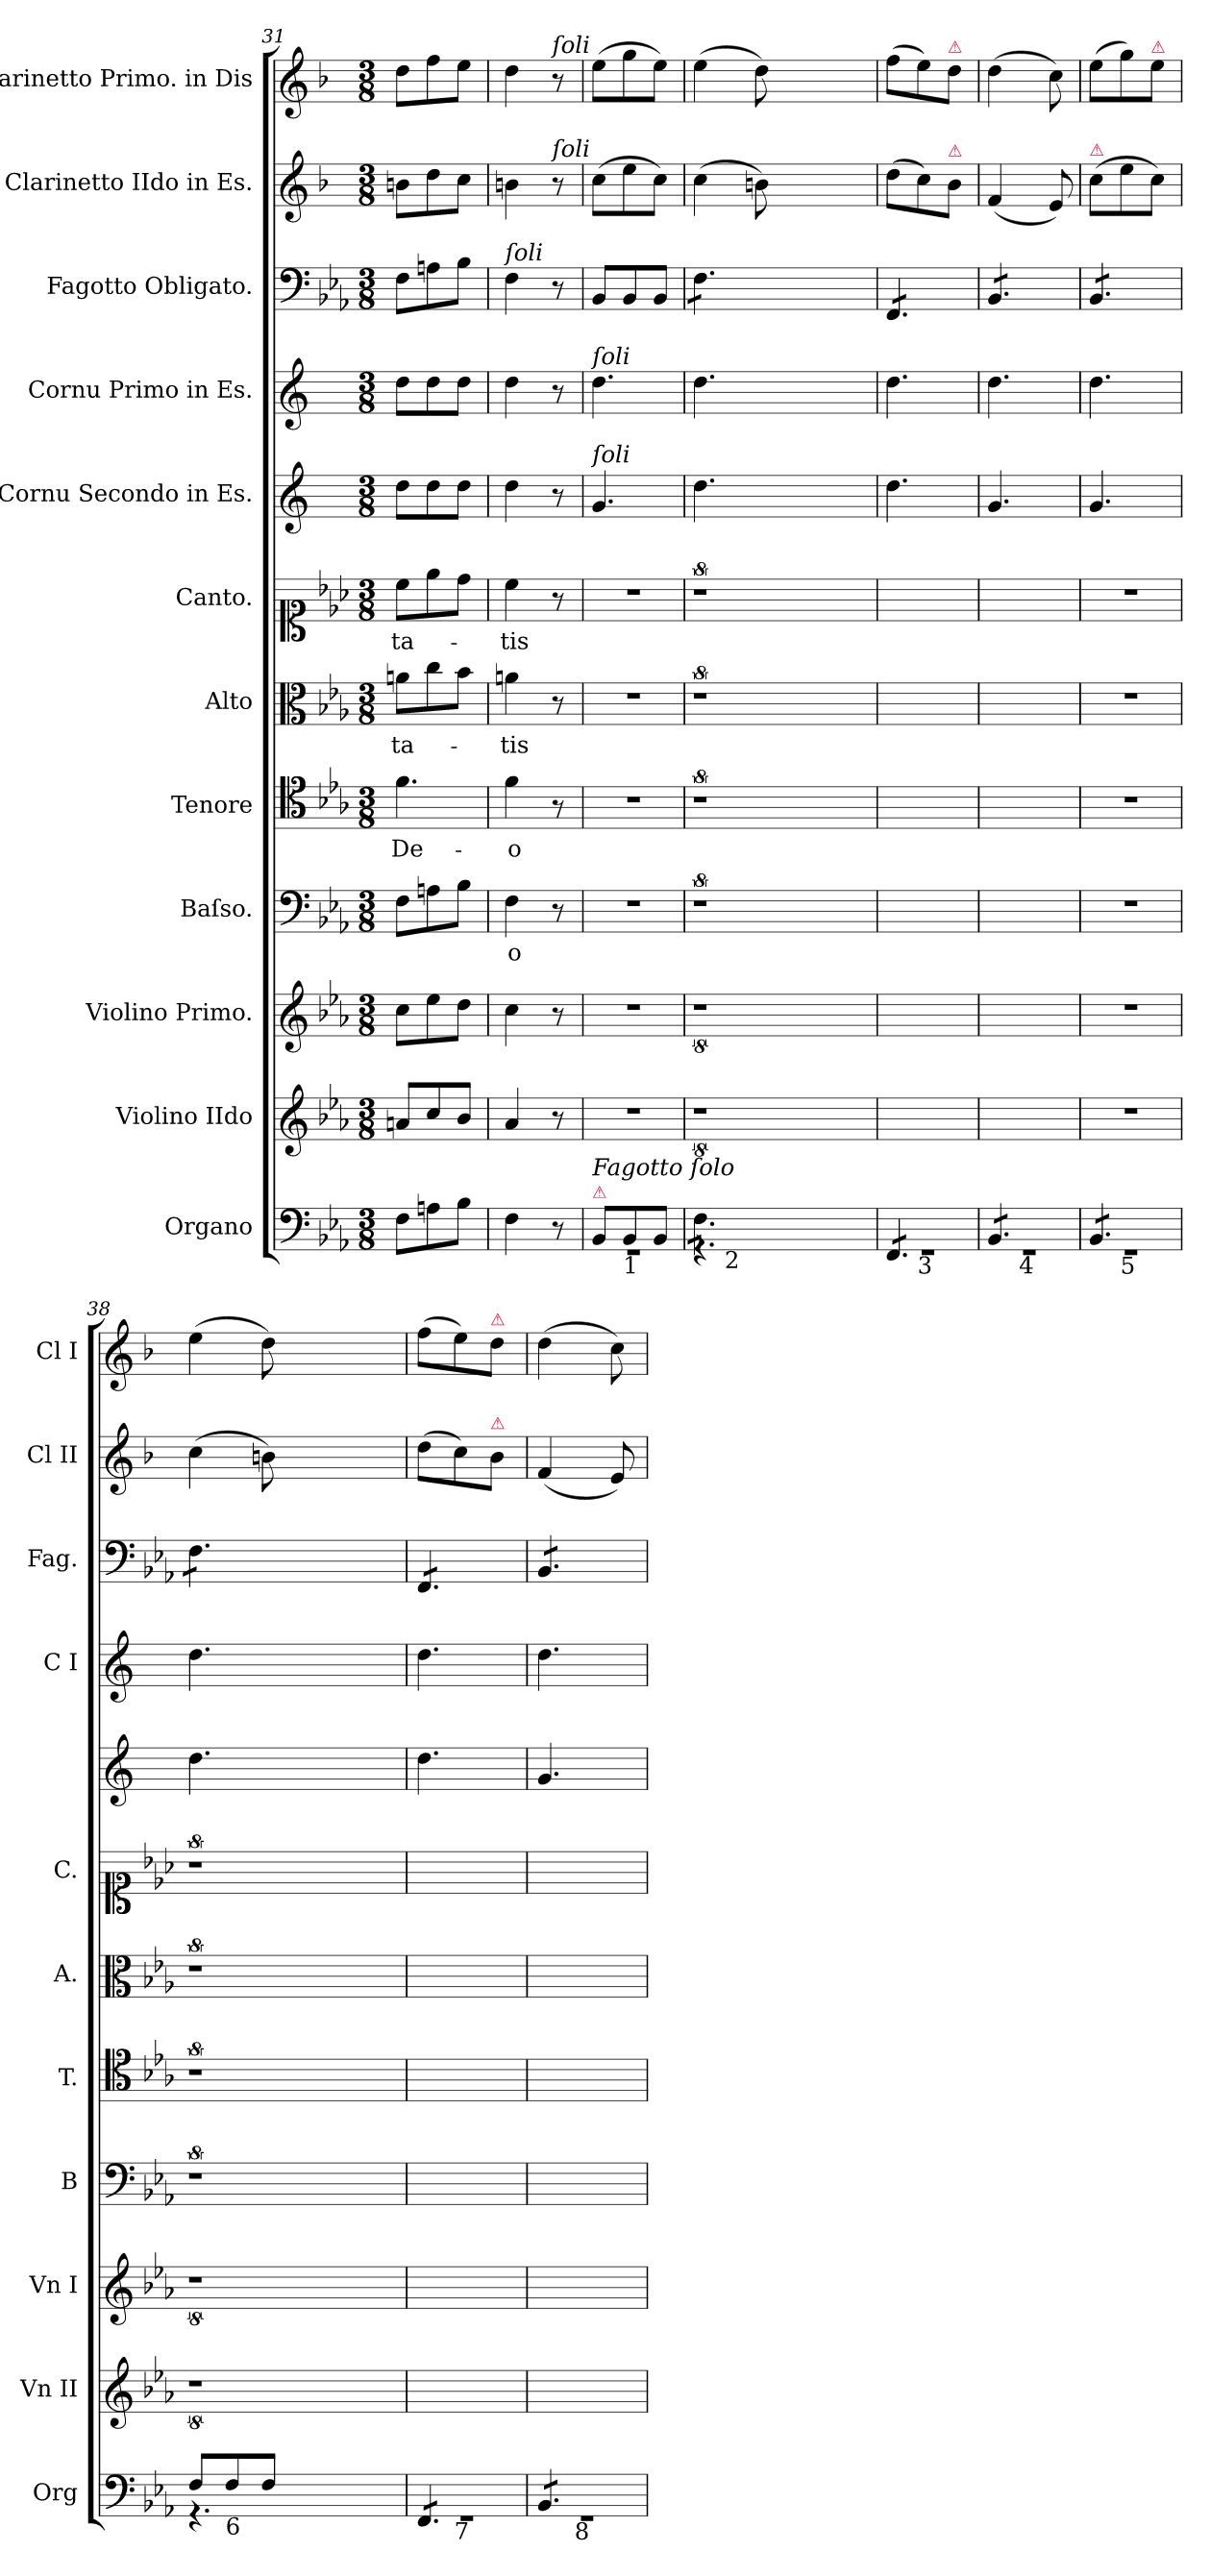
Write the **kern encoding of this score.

**kern	**kern	**kern	**kern	**text	**kern	**text	**kern	**text	**kern	**text	**kern	**kern	**kern	**kern	**kern
*part12	*part11	*part10	*part9	*part9	*part8	*part8	*part7	*part7	*part6	*part6	*part5	*part4	*part3	*part2	*part1
*staff12	*staff11	*staff10	*staff9	*staff9	*staff8	*staff8	*staff7	*staff7	*staff6	*staff6	*staff5	*staff4	*staff3	*staff2	*staff1
*I"Organo	*I"Violino IIdo	*I"Violino Primo.	*I"Baſso.	*	*I"Tenore	*	*I"Alto	*	*I"Canto.	*	*I"Cornu Secondo in Es.	*I"Cornu Primo in Es.	*I"Fagotto Obligato.	*I"Clarinetto IIdo in Es.	*I"Clarinetto Primo. in Dis
*I'Org	*I'Vn II	*I'Vn I	*I'B	*	*I'T.	*	*I'A.	*	*I'C.	*	*	*I'C I	*I'Fag.	*I'Cl II	*I'Cl I
*clefF4	*clefG2	*clefG2	*clefF4	*	*clefC4	*	*clefC3	*	*clefC1	*	*clefG2	*clefG2	*clefF4	*clefG2	*clefG2
*	*	*	*	*	*	*	*	*	*	*	*ITrd5c9	*ITrd5c9	*	*ITrd1c2	*ITrd1c2
*k[b-e-a-]	*k[b-e-a-]	*k[b-e-a-]	*k[b-e-a-]	*	*k[b-e-a-]	*	*k[b-e-a-]	*	*k[b-e-a-]	*	*k[b-e-a-]	*k[b-e-a-]	*k[b-e-a-]	*k[b-e-a-]	*k[b-e-a-]
*M3/8	*M3/8	*M3/8	*M3/8	*	*M3/8	*	*M3/8	*	*M3/8	*	*M3/8	*M3/8	*M3/8	*M3/8	*M3/8
=31	=31	=31	=31	=31	=31	=31	=31	=31	=31	=31	=31	=31	=31	=31	=31
8F\L	8an/L	8cc\L	8F\L	.	4.f\	De-	8an\L	-ta-	8cc\L	-ta-	8f\L	8f\L	8F\L	8an\L	8cc\L
8An\	8cc/	8ee-\	8An\	.	.	.	8cc\	.	8ee-\	.	8f\	8f\	8An\	8cc\	8ee-\
8B-\J	8b-/J	8dd\J	8B-\J	.	.	.	8b-\J	.	8dd\J	.	8f\J	8f\J	8B-\J	8b-\J	8dd\J
=32	=32	=32	=32	=32	=32	=32	=32	=32	=32	=32	=32	=32	=32	=32	=32
!	!	!	!	!	!	!	!	!	!	!	!	!	!LO:TX:a:i:t=ſoli	!	!
4F\	4a-/	4cc\	4F\	-o	4f\	-o	4an\	-tis	4cc\	-tis	4f\	4f\	4F\	4an\	4cc\
!	!	!	!	!	!	!	!	!	!	!	!	!	!	!	!LO:TX:a:i:t=ſoli
!	!	!	!	!	!	!	!	!	!	!	!	!	!	!LO:TX:a:i:t=ſoli	!
8r	8r	8r	8r	.	8r	.	8r	.	8r	.	8r	8r	8r	8r	8r
=33	=33	=33	=33	=33	=33	=33	=33	=33	=33	=33	=33	=33	=33	=33	=33
*^	*	*	*	*	*	*	*	*	*	*	*	*	*	*	*
!	!	!	!	!	!	!	!	!	!	!	!	!	!LO:TX:a:i:t=ſoli	!	!	!
!	!	!	!	!	!	!	!	!	!	!	!	!LO:TX:a:i:t=ſoli	!	!	!	!
!LO:TX:a:color=crimson:t=⚠	!	!	!	!	!	!	!	!	!	!	!	!	!	!	!	!
!LO:TX:a:i:t=Fagotto ſolo	!	!	!	!	!	!	!	!	!	!	!	!	!	!	!	!
8BB-!/L	4.rGG	4.r	4.r	4.r	.	4.r	.	4.r	.	4.r	.	4.B-/	4.f\	8BB-/L	(>8b-\L	(>8dd\L
!LO:TX:b:t=1	!	!	!	!	!	!	!	!	!	!	!	!	!	!	!	!
8BB-!/	.	.	.	.	.	.	.	.	.	.	.	.	.	8BB-/	8dd\	8ff\
8BB-!/J	.	.	.	.	.	.	.	.	.	.	.	.	.	8BB-/J	8b-\J)	8dd\J)
=34	=34	=34	=34	=34	=34	=34	=34	=34	=34	=34	=34	=34	=34	=34	=34	=34
*	*^	*	*	*	*	*	*	*	*	*	*	*	*	*	*	*
*tremolo	*	*	*	*	*	*	*	*	*	*	*	*	*	*	*	*	*
*	*	*	*	*	*	*	*	*	*	*	*	*	*	*	*tremolo	*	*
8F!\L	4.rGG	8ryy	8%9r	8%9r	8%9r	.	8%9r	.	8%9r	.	8%9r	.	4.f\	4.f\	8F\L	(>4b-\	(>4dd\
!	!	!LO:TX:b:t=2	!	!	!	!	!	!	!	!	!	!	!	!	!	!	!
8F!\	.	1ryy	.	.	.	.	.	.	.	.	.	.	.	.	8F\	.	.
8F!\J	.	.	.	.	.	.	.	.	.	.	.	.	.	.	8F\J	8an\)	8cc\)
2.ryy	2.ryy	.	.	.	.	.	.	.	.	.	.	.	2.ryy	2.ryy	2.ryy	2.ryy	2.ryy
=35	=35	=35	=35	=35	=35	=35	=35	=35	=35	=35	=35	=35	=35	=35	=35	=35	=35
8FF!/L	4.rGG	8ryy	4.ryy	4.ryy	4.ryy	.	4.ryy	.	4.ryy	.	4.ryy	.	4.f\	4.f\	8FF/L	(>8cc\L	(>8ee-\L
!	!	!LO:TX:b:t=3	!	!	!	!	!	!	!	!	!	!	!	!	!	!	!
8FF!/	.	4ryy	.	.	.	.	.	.	.	.	.	.	.	.	8FF/	8b-\)	8dd\)
!	!	!	!	!	!	!	!	!	!	!	!	!	!	!	!	!	!LO:TX:a:color=crimson:t=⚠
!	!	!	!	!	!	!	!	!	!	!	!	!	!	!	!	!LO:TX:a:color=crimson:t=⚠	!
8FF!/J	.	.	.	.	.	.	.	.	.	.	.	.	.	.	8FF/J	8a-\J	8cc\J
=36	=36	=36	=36	=36	=36	=36	=36	=36	=36	=36	=36	=36	=36	=36	=36	=36	=36
8BB-!/L	4.rGG	8ryy	4.ryy	4.ryy	4.ryy	.	4.ryy	.	4.ryy	.	4.ryy	.	4.B-/	4.f\	8BB-/L	(<4e-/	(>4cc\
!	!	!LO:TX:b:t=4	!	!	!	!	!	!	!	!	!	!	!	!	!	!	!
8BB-!/	.	4ryy	.	.	.	.	.	.	.	.	.	.	.	.	8BB-/	.	.
8BB-!/J	.	.	.	.	.	.	.	.	.	.	.	.	.	.	8BB-/J	8d/)	8b-\)
=37	=37	=37	=37	=37	=37	=37	=37	=37	=37	=37	=37	=37	=37	=37	=37	=37	=37
!	!	!	!	!	!	!	!	!	!	!	!	!	!	!	!	!LO:TX:a:color=crimson:t=⚠	!
8BB-!/L	4.rGG	8ryy	4.r	4.r	4.r	.	4.r	.	4.r	.	4.r	.	4.B-/	4.f\	8BB-/L	(>8b-\L	(>8dd\L
!	!	!LO:TX:b:t=5	!	!	!	!	!	!	!	!	!	!	!	!	!	!	!
8BB-!/	.	4ryy	.	.	.	.	.	.	.	.	.	.	.	.	8BB-/	8dd\	8ff\)
!	!	!	!	!	!	!	!	!	!	!	!	!	!	!	!	!	!LO:TX:a:color=crimson:t=⚠
8BB-!/J	.	.	.	.	.	.	.	.	.	.	.	.	.	.	8BB-/J	8b-\J)	8dd\J
*Xtremolo	*	*	*	*	*	*	*	*	*	*	*	*	*	*	*	*	*
*	*v	*v	*	*	*	*	*	*	*	*	*	*	*	*	*	*	*
=38	=38	=38	=38	=38	=38	=38	=38	=38	=38	=38	=38	=38	=38	=38	=38	=38
8F!/L	4.rGG	8%9r	8%9r	8%9r	.	8%9r	.	8%9r	.	8%9r	.	4.f\	4.f\	8F\L	(>4b-\	(>4dd\
!LO:TX:b:t=6	!	!	!	!	!	!	!	!	!	!	!	!	!	!	!	!
8F!/	.	.	.	.	.	.	.	.	.	.	.	.	.	8F\	.	.
8F!/J	.	.	.	.	.	.	.	.	.	.	.	.	.	8F\J	8an\)	8cc\)
2.ryy	2.ryy	.	.	.	.	.	.	.	.	.	.	2.ryy	2.ryy	2.ryy	2.ryy	2.ryy
=39	=39	=39	=39	=39	=39	=39	=39	=39	=39	=39	=39	=39	=39	=39	=39	=39
*	*^	*	*	*	*	*	*	*	*	*	*	*	*	*	*	*
*tremolo	*	*	*	*	*	*	*	*	*	*	*	*	*	*	*	*	*
8FF!/L	4.rGG	8ryy	4.ryy	4.ryy	4.ryy	.	4.ryy	.	4.ryy	.	4.ryy	.	4.f\	4.f\	8FF/L	(>8cc\L	(>8ee-\L
!	!	!LO:TX:b:t=7	!	!	!	!	!	!	!	!	!	!	!	!	!	!	!
8FF!/	.	4ryy	.	.	.	.	.	.	.	.	.	.	.	.	8FF/	8b-\)	8dd\)
!	!	!	!	!	!	!	!	!	!	!	!	!	!	!	!	!	!LO:TX:a:color=crimson:t=⚠
!	!	!	!	!	!	!	!	!	!	!	!	!	!	!	!	!LO:TX:a:color=crimson:t=⚠	!
8FF!/J	.	.	.	.	.	.	.	.	.	.	.	.	.	.	8FF/J	8a-\J	8cc\J
=40	=40	=40	=40	=40	=40	=40	=40	=40	=40	=40	=40	=40	=40	=40	=40	=40	=40
8BB-!/L	4.rGG	8ryy	4.ryy	4.ryy	4.ryy	.	4.ryy	.	4.ryy	.	4.ryy	.	4.B-/	4.f\	8BB-/L	(<4e-/	(>4cc\
!	!	!LO:TX:b:t=8	!	!	!	!	!	!	!	!	!	!	!	!	!	!	!
8BB-!/	.	4ryy	.	.	.	.	.	.	.	.	.	.	.	.	8BB-/	.	.
8BB-!/J	.	.	.	.	.	.	.	.	.	.	.	.	.	.	8BB-/J	8d/)	8b-\)
*	*	*	*	*	*	*	*	*	*	*	*	*	*	*	*Xtremolo	*	*
*Xtremolo	*	*	*	*	*	*	*	*	*	*	*	*	*	*	*	*	*
*v	*v	*v	*	*	*	*	*	*	*	*	*	*	*	*	*	*	*
=	=	=	=	=	=	=	=	=	=	=	=	=	=	=	=
*-	*-	*-	*-	*-	*-	*-	*-	*-	*-	*-	*-	*-	*-	*-	*-
